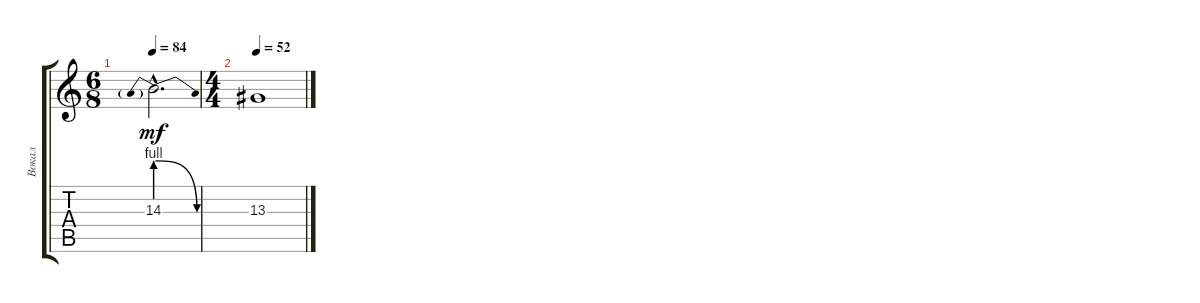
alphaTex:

\track ("Вокал" "Вокал") {instrument lead6voice}
\staff {score tabs}
\tuning (E4 B3 G3 D3 A2 E2) {hide}
\ts (6 8)
\tempo 84
\clef g2
\ks c
14.3{be (prebendrelease 0 4 60 0) hac}.2{d dy mf} |
\ts (4 4)
\tempo 52
13.3.1{volume 3}
